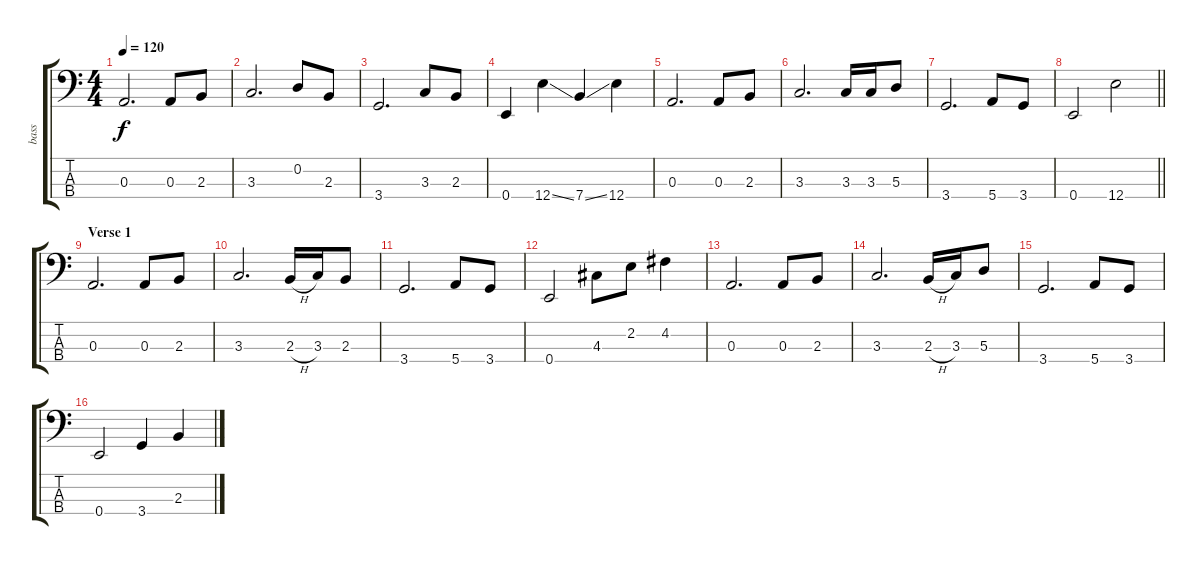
\track ("bass" "bass") {instrument electricbassfinger}
\staff {score tabs}
\tuning (G2 D2 A1 E1) {hide}
\ts (4 4)
\tempo 120
\clef f4
\ks c
0.3.2{d dy f} 0.3.8 2.3.8 |
3.3.2{d} 0.2.8 2.3.8 |
3.4.2{d} 3.3.8 2.3.8 |
0.4.4 12.4{ss}.4 7.4{ss}.4 12.4.4 |
0.3.2{d} 0.3.8 2.3.8 |
3.3.2{d} 3.3.16 3.3.16 5.3.8 |
3.4.2{d} 5.4.8 3.4.8 |
\barLineRight lightlight
0.4.2 12.4.2 |
\section ("" "Verse 1")
\ks aminor
0.3.2{d} 0.3.8 2.3.8 |
3.3.2{d} 2.3{h}.16 3.3.16 2.3.8 |
3.4.2{d} 5.4.8 3.4.8 |
0.4.2 4.3.8 2.2.8 4.2.4 |
0.3.2{d} 0.3.8 2.3.8 |
3.3.2{d} 2.3{h}.16 3.3.16 5.3.8 |
3.4.2{d} 5.4.8 3.4.8 |
0.4.2 3.4.4 2.3.4
